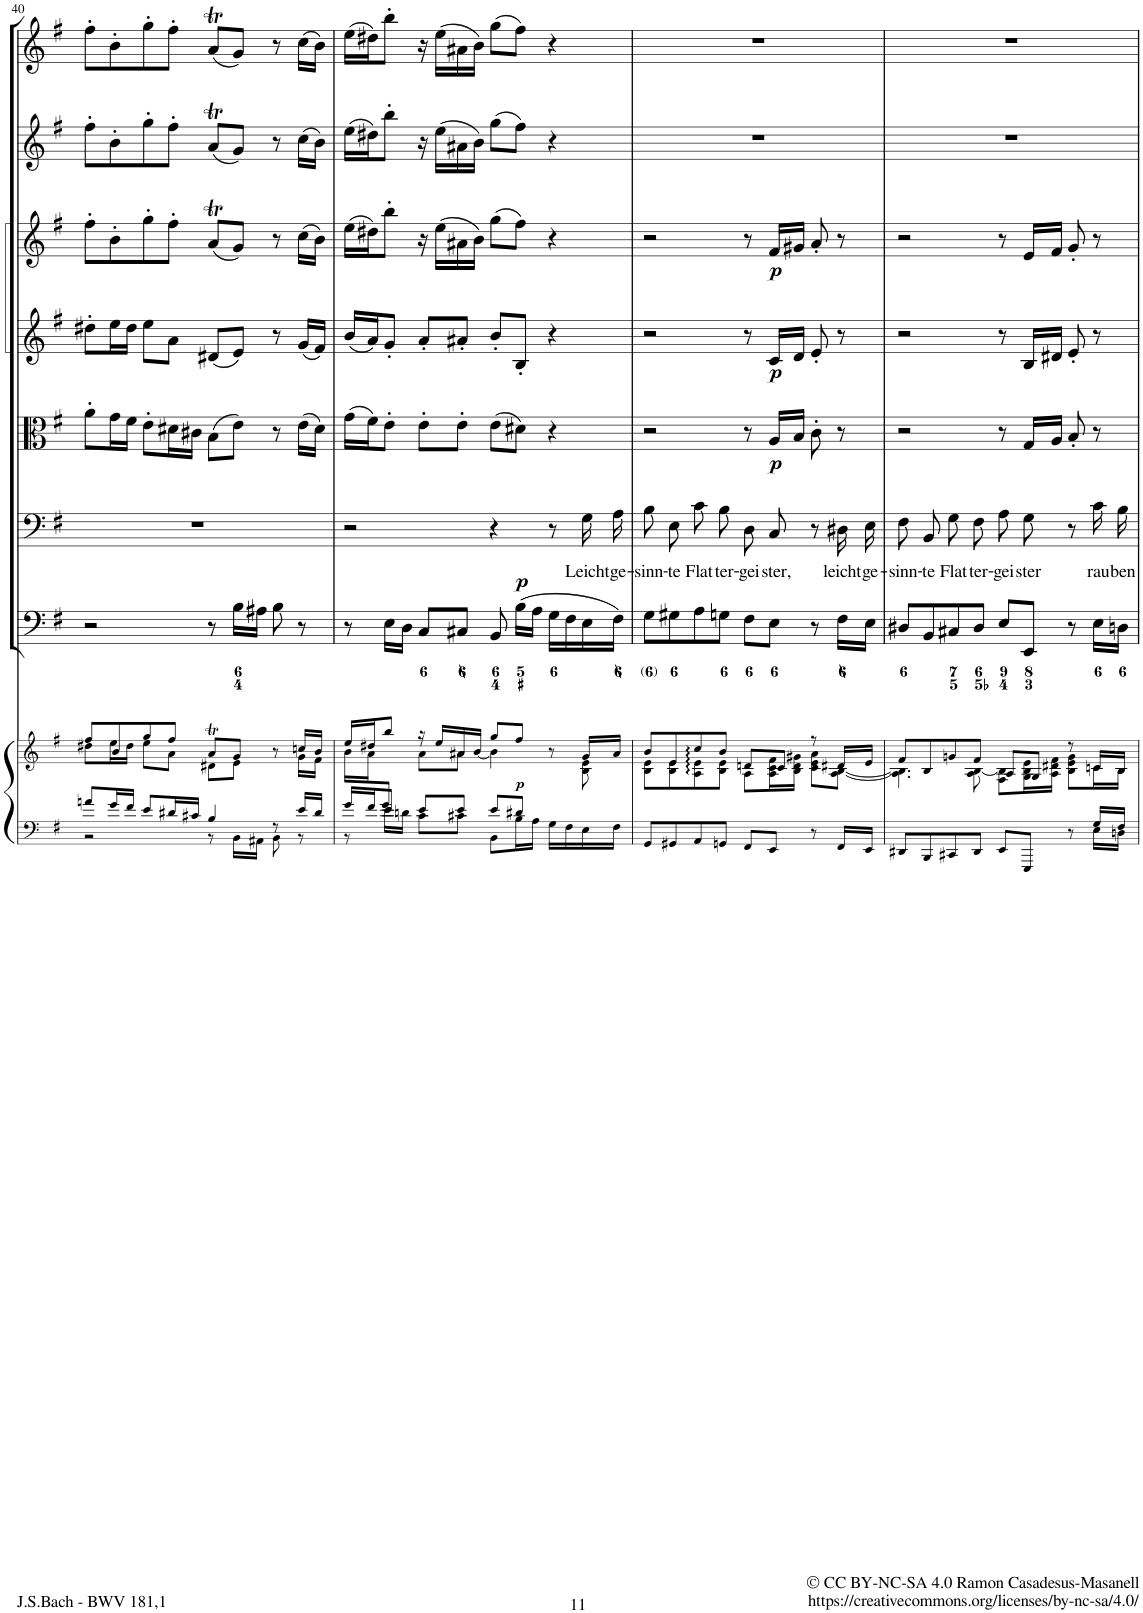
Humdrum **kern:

**kern	**kern	**dynam	**kern	**dynam	**kern	**text	**kern	**dynam	**kern	**dynam	**kern	**dynam	**kern	**kern
*part8	*part8	*part8	*part7	*part7	*part6	*part6	*part5	*part5	*part4	*part4	*part3	*part3	*part2	*part1
*staff9	*staff8	*staff8/9	*staff7	*staff7	*staff6	*staff6	*staff5	*staff5	*staff4	*staff4	*staff3	*staff3	*staff2	*staff1
*I"Piano reduction	*	*	*I"Continuo	*	*I"Basso	*	*I"Viola	*	*I"Violino II	*	*I"Violino I	*	*I"Oboe	*I"Flauto traverso
*I'Pno	*	*	*	*	*	*	*I'Vla	*	*I'Vln	*	*I'Vln	*	*I'Ob	*I'Fl
!!LO:PB:g=z
*clefF4	*clefG2	*	*clefF4	*	*clefF4	*	*clefC3	*	*clefG2	*	*clefG2	*	*clefG2	*clefG2
*k[f#]	*k[f#]	*	*k[f#]	*	*k[f#]	*	*k[f#]	*	*k[f#]	*	*k[f#]	*	*k[f#]	*k[f#]
*M4/4	*M4/4	*	*M4/4	*	*M4/4	*	*M4/4	*	*M4/4	*	*M4/4	*	*M4/4	*M4/4
*met(c)	*met(c)	*	*met(c)	*	*met(c)	*	*met(c)	*	*met(c)	*	*met(c)	*	*met(c)	*met(c)
=40	=40	=40	=40	=40	=40	=40	=40	=40	=40	=40	=40	=40	=40	=40
*^	*^	*	*	*	*	*	*	*	*	*	*	*	*	*
8an/L	2r	8ff#/L	8dd#X\L	.	2r	.	1r	.	8a'\L	.	8dd#X'\L	.	8ff#'\L	.	8ff#'\L	8ff#'\L
16g/L	.	8b/	16ee\L	.	.	.	.	.	16g\L	.	16ee\L	.	8b'\	.	8b'\	8b'\
16f#/JJ	.	.	16dd#\JJ	.	.	.	.	.	16f#\JJ	.	16dd#\JJ	.	.	.	.	.
8e/L	.	8gg/	8ee\L	.	.	.	.	.	8e'\L	.	8ee\L	.	8gg'\	.	8gg'\	8gg'\
16d#X/L	.	8ff#/J	8a\J	.	.	.	.	.	16d#X\L	.	8a\J	.	8ff#'\J	.	8ff#'\J	8ff#'\J
16c#X/JJ	.	.	.	.	.	.	.	.	16c#X\JJ	.	.	.	.	.	.	.
4B/	8r	8aT/L	8d#X\L	.	8r	.	.	.	(8B\L	.	(8d#X/L	.	(8aT/L	.	(8aT/L	(8aT/L
.	16BB\LL	8g/J	8e\J	.	16B\LL	.	.	.	8e\J)	.	8e/J)	.	8g/J)	.	8g/J)	8g/J)
.	16AA#X\JJ	.	.	.	16A#X\JJ	.	.	.	.	.	.	.	.	.	.	.
8r	8BB\	8r	8ryy	.	8B\	.	.	.	8r	.	8r	.	8r	.	8r	8r
16e/LL	8r	16ccn/LL	16g\LL	.	8r	.	.	.	(16e\LL	.	(16g/LL	.	(16cc\LL	.	(16cc\LL	(16cc\LL
16d#/JJ	.	16b/JJ	16f#\JJ	.	.	.	.	.	16d#\JJ)	.	16f#/JJ)	.	16b\JJ)	.	16b\JJ)	16b\JJ)
=41	=41	=41	=41	=41	=41	=41	=41	=41	=41	=41	=41	=41	=41	=41	=41	=41
*	*^	*	*	*	*	*	*	*	*	*	*	*	*	*	*	*
8ryy	16g/LL	8r	16ee/LL	16b\LL	.	8r	.	2r	.	(16g\LL	.	(16b/LL	.	(16ee\LL	.	(16ee\LL	(16ee\LL
.	16f#/J	.	16dd#X/J	16a\J	.	.	.	.	.	16f#\J)	.	16a/J)	.	16dd#X\J)	.	16dd#X\J)	16dd#X\J)
8g/J	8e/J	16e\LL	8bb/J	8ryy	.	16E\LL	.	.	.	8e'\J	.	8g'/J	.	8bb'\J	.	8bb'\J	8bb'\J
.	.	16dn\JJ	.	.	.	16D\JJ	.	.	.	.	.	.	.	.	.	.	.
2.ryy	8e/L	8c\L	16r	8a\L	.	8C/L	.	.	.	8e'\L	.	8a'/L	.	16r	.	16r	16r
.	.	.	16ee/LL	.	.	.	.	.	.	.	.	.	.	(16ee\LL	.	(16ee\LL	(16ee\LL
.	8e/J	8c#X\J	16a#X/	8a#\J	.	8C#X/J	.	.	.	8e'\J	.	8a#X'/J	.	16a#X\	.	16a#X\	16a#X\
.	.	.	[<16b/JJ	.	.	.	.	.	.	.	.	.	.	16b\JJ)	.	16b\JJ)	16b\JJ)
.	8e/L	8BB\L	8gg/L	4b\]	.	8BB/	.	4r	.	(8e\L	.	8b'/L	.	(8gg\L	.	(8gg\L	(8gg\L
!	!	!	!	!	!LO:DY:b	!	!LO:DY:a	!	!	!	!	!	!	!	!	!	!
.	8d#X/J	16B\L	8ff#/J	.	p	(16B\LL	p	.	.	8d#X\J)	.	8B'/J	.	8ff#\J)	.	8ff#\J)	8ff#\J)
.	.	16A\JJ	.	.	.	16A\JJ	.	.	.	.	.	.	.	.	.	.	.
.	4ryy	16G\LL	8r	8ryy	.	16G\LL	.	8r	.	4r	.	4r	.	4r	.	4r	4r
.	.	16F#\	.	.	.	16F#\	.	.	.	.	.	.	.	.	.	.	.
!	!	!	!	!	!	!	!	!	!LO:LY:b	!	!	!	!	!	!	!	!
.	.	16E\	16g/LL	8B\ 8e\	.	16E\	.	16G\LL	Leicht	.	.	.	.	.	.	.	.
!	!	!	!	!	!	!	!	!	!LO:LY:b	!	!	!	!	!	!	!	!
.	.	16F#\JJ	16a#/JJ	.	.	16F#\JJ)	.	16A\JJ	ge-	.	.	.	.	.	.	.	.
=42	=42	=42	=42	=42	=42	=42	=42	=42	=42	=42	=42	=42	=42	=42	=42	=42	=42
!	!	!	!	!	!	!	!	!	!LO:LY:b	!	!	!	!	!	!	!	!
*v	*v	*v	*	*	*	*	*	*	*	*	*	*	*	*	*	*	*
8GG/L	8b/L	8B\ 8e\L	.	8G\L	.	8B\L	-sinn-	2r	.	2r	.	2r	.	1r	1r
!	!	!	!	!	!	!	!LO:LY:b	!	!	!	!	!	!	!	!
8GG#X/	8e/	8B\ 8e\	.	8G#X\	.	8E\J	-te	.	.	.	.	.	.	.	.
!	!	!	!	!	!	!	!LO:LY:b	!	!	!	!	!	!	!	!
8AA/	8cc/	8A\ 8e\	.	8A\	.	8c\L	Flat-	.	.	.	.	.	.	.	.
!	!	!	!	!	!	!	!LO:LY:b	!	!	!	!	!	!	!	!
8GGn/J	8b/J	8B\ 8e\J	.	8Gn\J	.	8B\J	-ter-	.	.	.	.	.	.	.	.
!	!	!	!	!	!	!	!LO:LY:b	!	!	!	!	!	!	!	!
8FF#/L	8dn/L	8A\L	.	8F#\L	.	8D/L	-gei-	8r	.	8r	.	8r	.	.	.
!	!	!	!	!	!	!	!LO:LY:b	!	!LO:DY:b	!	!LO:DY:b	!	!LO:DY:b	!	!
8EE/J	8c/J	16A\ 16c\ 16f#\L	.	8E\J	.	8C/J	-ster,	16A/LL	p	16c/LL	p	16f#/LL	p	.	.
.	.	16B\ 16d\ 16g#X\JJ	.	.	.	.	.	16B/JJ	.	16d/JJ	.	16g#X/JJ	.	.	.
8r	8r	8c\ 8e\ 8a\L	.	8r	.	8r	.	8c'\	.	8e'/	.	8a'/	.	.	.
!	!	!	!	!	!	!	!LO:LY:b	!	!	!	!	!	!	!	!
16FF#/LL	16d#X/LL	[8A\ [8B\J	.	16F#\LL	.	16D#X\LL	leicht	8r	.	8r	.	8r	.	.	.
!	!	!	!	!	!	!	!LO:LY:b	!	!	!	!	!	!	!	!
16EE/JJ	16e/JJ	.	.	16E\JJ	.	16E\JJ	ge-	.	.	.	.	.	.	.	.
=43	=43	=43	=43	=43	=43	=43	=43	=43	=43	=43	=43	=43	=43	=43	=43
*^	*	*	*	*	*	*	*	*	*	*	*	*	*	*	*
!	!	!	!	!	!	!	!	!LO:LY:b	!	!	!	!	!	!	!	!
8DD#X/L	2ryy	8f#/L	4.A\] 4.B\]	.	8D#X/L	.	8F#\L	-sinn-	2r	.	2r	.	2r	.	1r	1r
!	!	!	!	!	!	!	!	!LO:LY:b	!	!	!	!	!	!	!	!
8BBB/	.	8B/	.	.	8BB/	.	8BB\J	-te	.	.	.	.	.	.	.	.
!	!	!	!	!	!	!	!	!LO:LY:b	!	!	!	!	!	!	!	!
8CC#X/	.	8gn/	.	.	8C#X/	.	8G\L	Flat-	.	.	.	.	.	.	.	.
!	!	!	!	!	!	!	!	!LO:LY:b	!	!	!	!	!	!	!	!
8DD#/J	.	8f#/J	8A\ [8B\	.	8D#/J	.	8F#\J	-ter-	.	.	.	.	.	.	.	.
!	!	!	!	!	!	!	!	!LO:LY:b	!	!	!	!	!	!	!	!
8EE/L	4ryy	8A/L	8F#\ 8B\]L	.	8E/L	.	8A\L	-gei-	8r	.	8r	.	8r	.	.	.
!	!	!	!	!	!	!	!	!LO:LY:b	!	!	!	!	!	!	!	!
8EEE/J	.	8G/J	16G\ 16B\ 16e\L	.	8EE/J	.	8G\J	-ster	16G/LL	.	16B/LL	.	16e/LL	.	.	.
.	.	.	16A\ 16d#X\ 16f#\JJ	.	.	.	.	.	16A/JJ	.	16d#X/JJ	.	16f#/JJ	.	.	.
8r	8ryy	8r	8B\ 8e\ 8g\L	.	8r	.	8r	.	8B'/	.	8e'/	.	8g'/	.	.	.
!	!	!	!	!	!	!	!	!LO:LY:b	!	!	!	!	!	!	!	!
16G/LL	16E\LL	16c/LL	16cn\L	.	16E\LL	.	16c\LL	rau-	8r	.	8r	.	8r	.	.	.
!	!	!	!	!	!	!	!	!LO:LY:b	!	!	!	!	!	!	!	!
16F#/JJ	16Dn\JJ	16B/JJ	16B\JJ	.	16Dn\JJ	.	16B\JJ	-ben	.	.	.	.	.	.	.	.
*v	*v	*	*	*	*	*	*	*	*	*	*	*	*	*	*	*
*	*v	*v	*	*	*	*	*	*	*	*	*	*	*	*	*
=	=	=	=	=	=	=	=	=	=	=	=	=	=	=
*-	*-	*-	*-	*-	*-	*-	*-	*-	*-	*-	*-	*-	*-	*-
